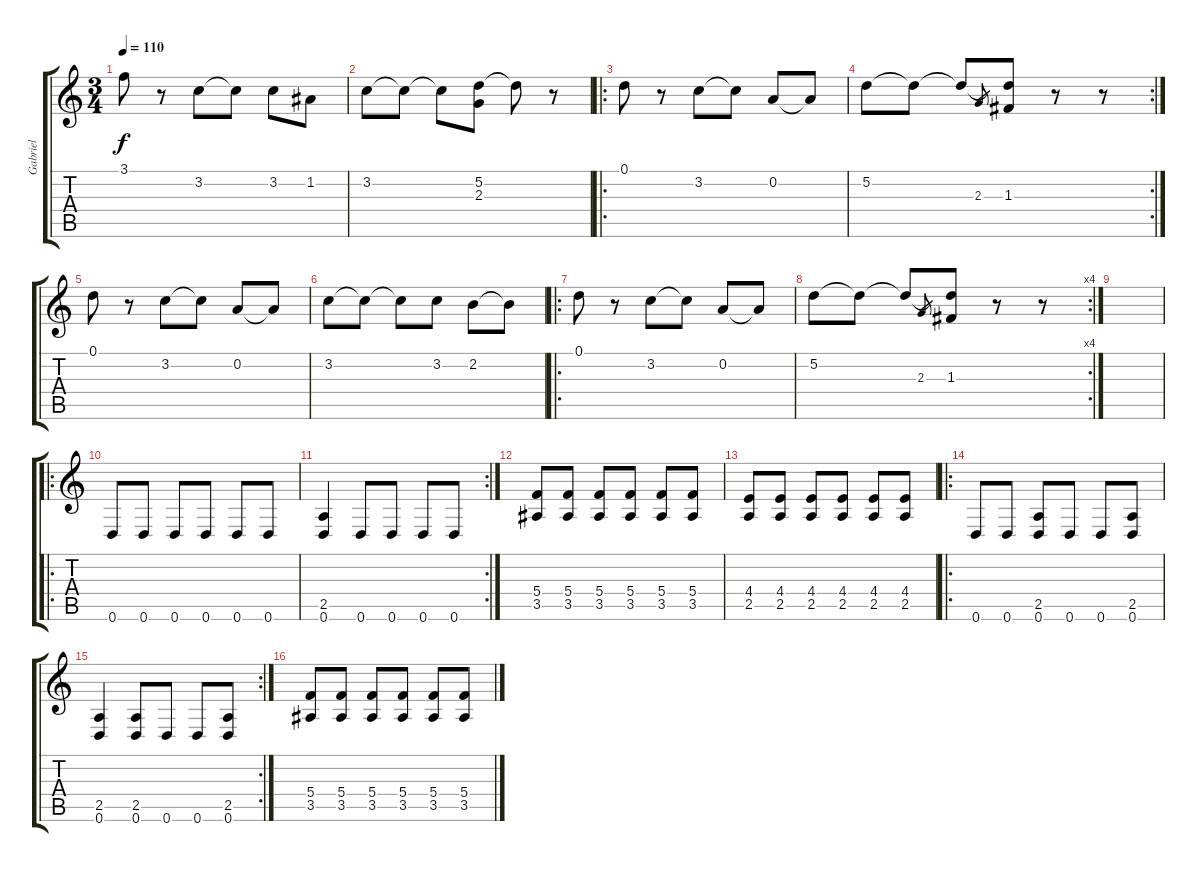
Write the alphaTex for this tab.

\track ("Gabriel" "Gabriel") {instrument electricguitarmuted}
\staff {score tabs}
\tuning (D4 A3 F3 C3 G2 D2) {hide}
\ts (3 4)
\tempo 110
\clef g2
\ks c
3.1.8{dy f} r.8 3.2.8 3.2{t}.8 3.2.8 1.2.8 |
3.2.8 3.2{t}.8 3.2{t}.8 (5.2 2.3).8 5.2{t}.8 r.8 |
\ro
0.1.8 r.8 3.2.8 3.2{t}.8 0.2.8 0.2{t}.8 |
\rc 2
5.2.8 5.2{t}.8 5.2{t}.8 2.3.8{gr} (5.2{t} 1.3).8 r.8 r.8 |
0.1.8 r.8 3.2.8 3.2{t}.8 0.2.8 0.2{t}.8 |
3.2.8 3.2{t}.8 3.2{t}.8 3.2.8 2.2.8 2.2{t}.8 |
\ro
0.1.8 r.8 3.2.8 3.2{t}.8 0.2.8 0.2{t}.8 |
\rc 4
5.2.8 5.2{t}.8 5.2{t}.8 2.3.8{gr} (5.2{t} 1.3).8 r.8 r.8 |
|
\ro
0.6.8 0.6.8 0.6.8 0.6.8 0.6.8 0.6.8 |
\rc 2
(2.5 0.6).4 0.6.8 0.6.8 0.6.8 0.6.8 |
(5.4 3.5).8 (5.4 3.5).8 (5.4 3.5).8 (5.4 3.5).8 (5.4 3.5).8 (5.4 3.5).8 |
(4.4 2.5).8 (4.4 2.5).8 (4.4 2.5).8 (4.4 2.5).8 (4.4 2.5).8 (4.4 2.5).8 |
\ro
0.6.8 0.6.8 (2.5 0.6).8 0.6.8 0.6.8 (2.5 0.6).8 |
\rc 2
(2.5 0.6).4 (2.5 0.6).8 0.6.8 0.6.8 (2.5 0.6).8 |
(5.4 3.5).8 (5.4 3.5).8 (5.4 3.5).8 (5.4 3.5).8 (5.4 3.5).8 (5.4 3.5).8
